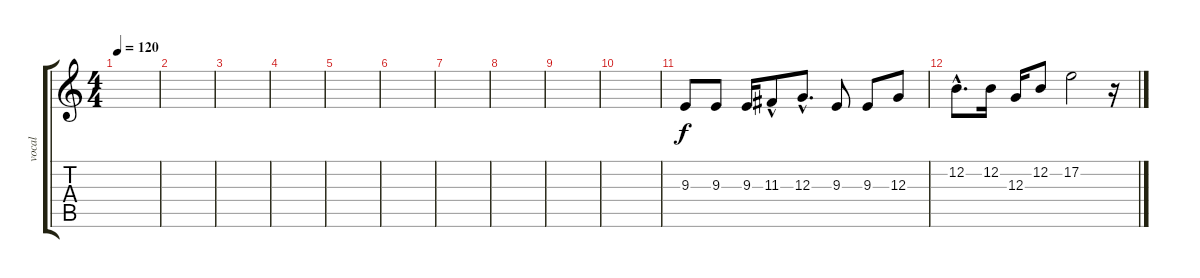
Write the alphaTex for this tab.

\track ("vocal" "vocal") {instrument lead6voice}
\staff {score tabs}
\tuning (E4 B3 G3 D3 A2 E2) {hide}
\ts (4 4)
\tempo 120
\clef g2
\ks c
|
|
|
|
|
|
|
|
|
|
9.3.8 9.3.8 9.3.16 11.3{hac}.8 12.3{hac}.8{d} 9.3.8 9.3.8 12.3.8 |
12.2{hac}.8{d} 12.2.16 12.3.16 12.2.8 17.2.2 r.16
